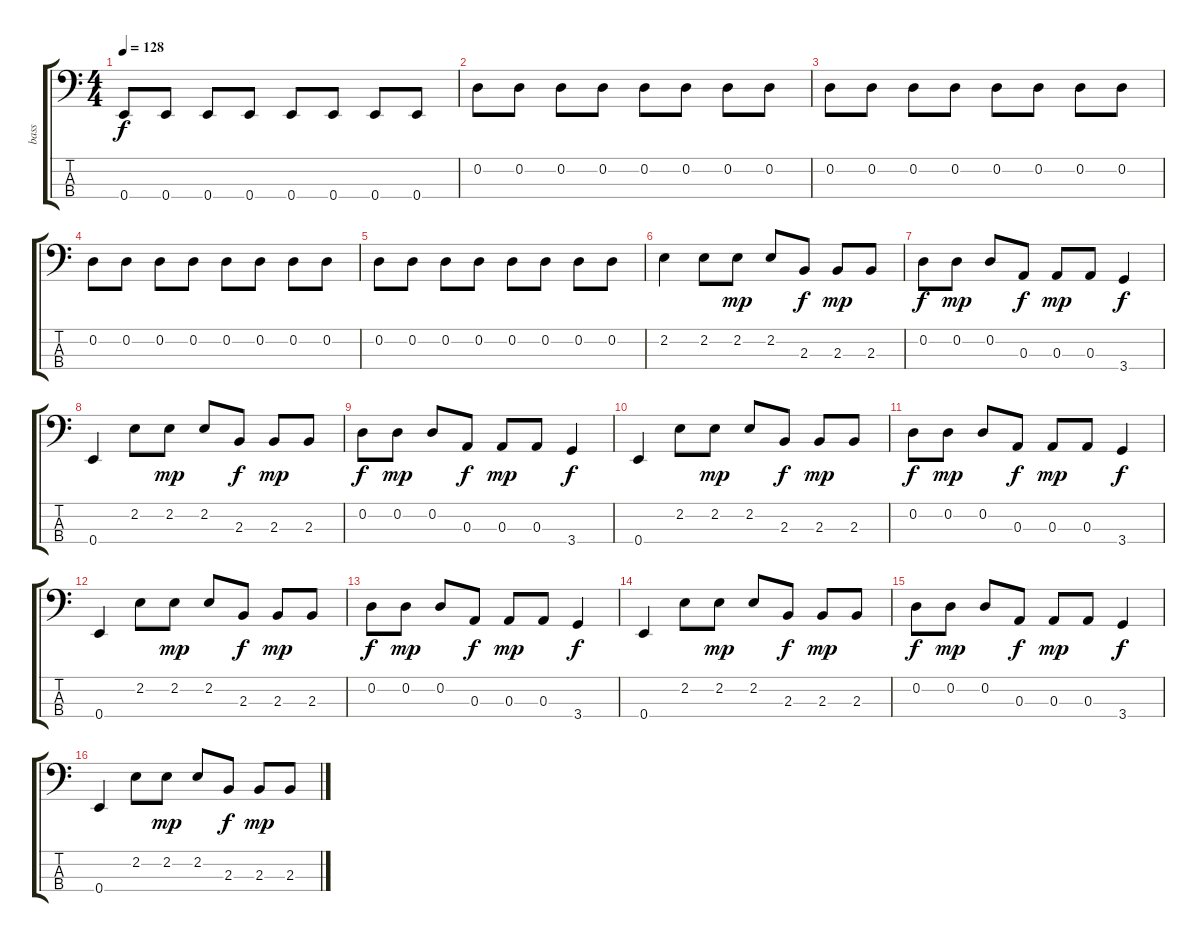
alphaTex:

\track ("bass" "bass") {instrument electricbassfinger}
\staff {score tabs}
\tuning (G2 D2 A1 E1) {hide}
\ts (4 4)
\tempo 128
\clef f4
\ks c
0.4.8{dy f} 0.4.8 0.4.8 0.4.8 0.4.8 0.4.8 0.4.8 0.4.8 |
0.2.8 0.2.8 0.2.8 0.2.8 0.2.8 0.2.8 0.2.8 0.2.8 |
0.2.8 0.2.8 0.2.8 0.2.8 0.2.8 0.2.8 0.2.8 0.2.8 |
0.2.8 0.2.8 0.2.8 0.2.8 0.2.8 0.2.8 0.2.8 0.2.8 |
0.2.8 0.2.8 0.2.8 0.2.8 0.2.8 0.2.8 0.2.8 0.2.8 |
2.2.4 2.2.8 2.2.8{dy mp} 2.2.8 2.3.8{dy f} 2.3.8{dy mp} 2.3.8 |
0.2.8{dy f} 0.2.8{dy mp} 0.2.8 0.3.8{dy f} 0.3.8{dy mp} 0.3.8 3.4.4{dy f} |
0.4.4 2.2.8 2.2.8{dy mp} 2.2.8 2.3.8{dy f} 2.3.8{dy mp} 2.3.8 |
0.2.8{dy f} 0.2.8{dy mp} 0.2.8 0.3.8{dy f} 0.3.8{dy mp} 0.3.8 3.4.4{dy f} |
0.4.4 2.2.8 2.2.8{dy mp} 2.2.8 2.3.8{dy f} 2.3.8{dy mp} 2.3.8 |
0.2.8{dy f} 0.2.8{dy mp} 0.2.8 0.3.8{dy f} 0.3.8{dy mp} 0.3.8 3.4.4{dy f} |
0.4.4 2.2.8 2.2.8{dy mp} 2.2.8 2.3.8{dy f} 2.3.8{dy mp} 2.3.8 |
0.2.8{dy f} 0.2.8{dy mp} 0.2.8 0.3.8{dy f} 0.3.8{dy mp} 0.3.8 3.4.4{dy f} |
0.4.4 2.2.8 2.2.8{dy mp} 2.2.8 2.3.8{dy f} 2.3.8{dy mp} 2.3.8 |
0.2.8{dy f} 0.2.8{dy mp} 0.2.8 0.3.8{dy f} 0.3.8{dy mp} 0.3.8 3.4.4{dy f} |
0.4.4 2.2.8 2.2.8{dy mp} 2.2.8 2.3.8{dy f} 2.3.8{dy mp} 2.3.8
